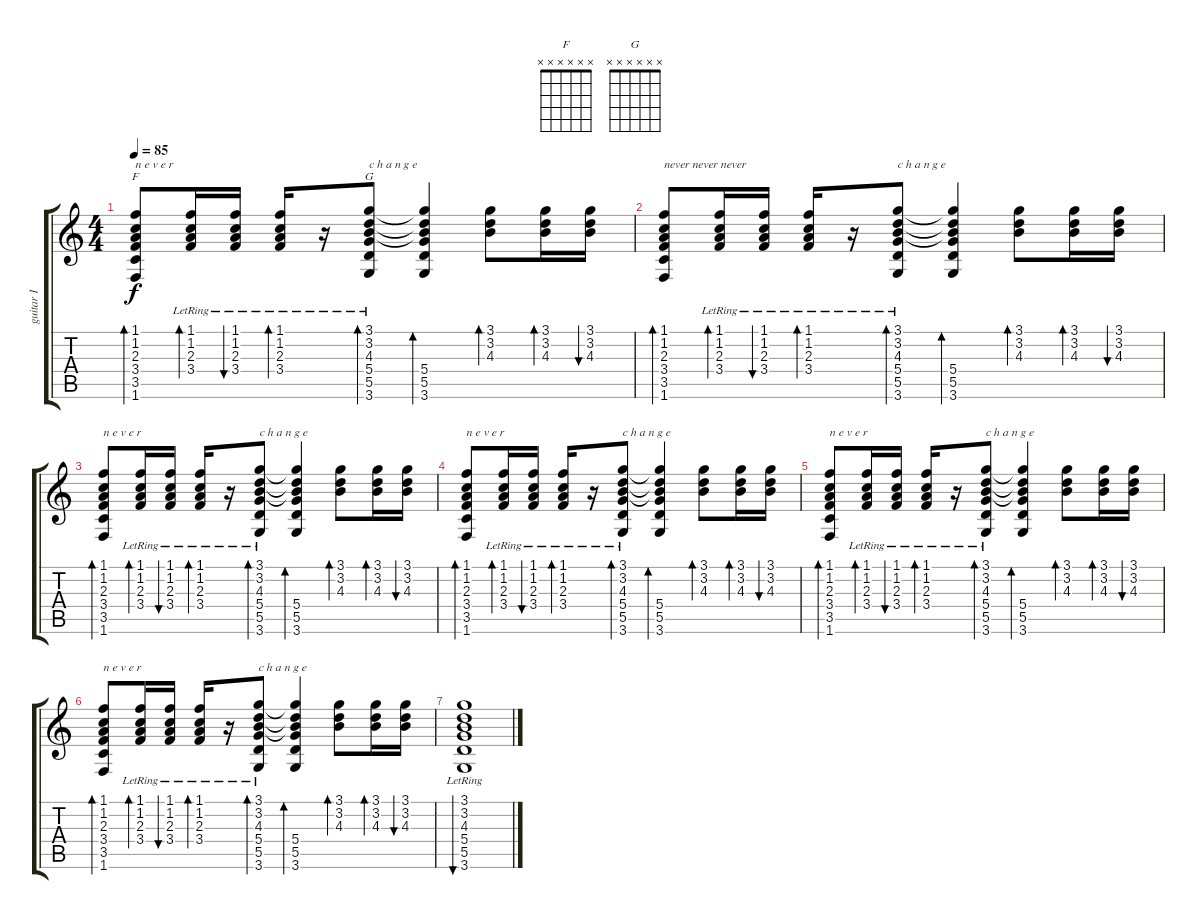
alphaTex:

\track ("guitar I" "guitar I") {instrument electricguitarclean}
\staff {score tabs}
\tuning (E4 B3 G3 D3 A2 E2) {hide}
\chord ("F" x x x x x x) {firstfret 0}
\chord ("G" x x x x x x) {firstfret 0}
\ts (4 4)
\tempo 85
\clef g2
\ks c
(1.1 1.2 2.3 3.4 3.5 1.6).8{bd 60 ch "F" txt "n e v e r" dy f} (1.1{lr} 1.2{lr} 2.3{lr} 3.4{lr}).16{bd 60} (1.1{lr} 1.2{lr} 2.3{lr} 3.4{lr}).16{bu 60} (1.1{lr} 1.2{lr} 2.3{lr} 3.4{lr}).16{bd 60} r.16 (3.1 3.2{lr} 4.3{lr} 5.4 5.5 3.6{lr}).8{bd 60 ch "G" txt "c h a n g e"} (3.1{t} 3.2{t} 4.3{t} 5.4 5.5 3.6).4{bd 60} (3.1 3.2 4.3).8{bd 60} (3.1 3.2 4.3).16{bd 60} (3.1 3.2 4.3).16{bu 60} |
(1.1 1.2 2.3 3.4 3.5 1.6).8{bd 60 txt "never never never"} (1.1{lr} 1.2{lr} 2.3{lr} 3.4{lr}).16{bd 60} (1.1{lr} 1.2{lr} 2.3{lr} 3.4{lr}).16{bu 60} (1.1{lr} 1.2{lr} 2.3{lr} 3.4{lr}).16{bd 60} r.16 (3.1 3.2{lr} 4.3{lr} 5.4 5.5 3.6{lr}).8{bd 60 txt "c h a n g e"} (3.1{t} 3.2{t} 4.3{t} 5.4 5.5 3.6).4{bd 60} (3.1 3.2 4.3).8{bd 60} (3.1 3.2 4.3).16{bd 60} (3.1 3.2 4.3).16{bu 60} |
(1.1 1.2 2.3 3.4 3.5 1.6).8{bd 60 txt "n e v e r"} (1.1{lr} 1.2{lr} 2.3{lr} 3.4{lr}).16{bd 60} (1.1{lr} 1.2{lr} 2.3{lr} 3.4{lr}).16{bu 60} (1.1{lr} 1.2{lr} 2.3{lr} 3.4{lr}).16{bd 60} r.16 (3.1 3.2{lr} 4.3{lr} 5.4 5.5 3.6{lr}).8{bd 60 txt "c h a n g e"} (3.1{t} 3.2{t} 4.3{t} 5.4 5.5 3.6).4{bd 60} (3.1 3.2 4.3).8{bd 60} (3.1 3.2 4.3).16{bd 60} (3.1 3.2 4.3).16{bu 60} |
(1.1 1.2 2.3 3.4 3.5 1.6).8{bd 60 txt "n e v e r"} (1.1{lr} 1.2{lr} 2.3{lr} 3.4{lr}).16{bd 60} (1.1{lr} 1.2{lr} 2.3{lr} 3.4{lr}).16{bu 60} (1.1{lr} 1.2{lr} 2.3{lr} 3.4{lr}).16{bd 60} r.16 (3.1 3.2{lr} 4.3{lr} 5.4 5.5 3.6{lr}).8{bd 60 txt "c h a n g e"} (3.1{t} 3.2{t} 4.3{t} 5.4 5.5 3.6).4{bd 60} (3.1 3.2 4.3).8{bd 60} (3.1 3.2 4.3).16{bd 60} (3.1 3.2 4.3).16{bu 60} |
(1.1 1.2 2.3 3.4 3.5 1.6).8{bd 60 txt "n e v e r"} (1.1{lr} 1.2{lr} 2.3{lr} 3.4{lr}).16{bd 60} (1.1{lr} 1.2{lr} 2.3{lr} 3.4{lr}).16{bu 60} (1.1{lr} 1.2{lr} 2.3{lr} 3.4{lr}).16{bd 60} r.16 (3.1 3.2{lr} 4.3{lr} 5.4 5.5 3.6{lr}).8{bd 60 txt "c h a n g e"} (3.1{t} 3.2{t} 4.3{t} 5.4 5.5 3.6).4{bd 60} (3.1 3.2 4.3).8{bd 60} (3.1 3.2 4.3).16{bd 60} (3.1 3.2 4.3).16{bu 60} |
(1.1 1.2 2.3 3.4 3.5 1.6).8{bd 60 txt "n e v e r"} (1.1{lr} 1.2{lr} 2.3{lr} 3.4{lr}).16{bd 60} (1.1{lr} 1.2{lr} 2.3{lr} 3.4{lr}).16{bu 60} (1.1{lr} 1.2{lr} 2.3{lr} 3.4{lr}).16{bd 60} r.16 (3.1 3.2{lr} 4.3{lr} 5.4 5.5 3.6{lr}).8{bd 60 txt "c h a n g e"} (3.1{t} 3.2{t} 4.3{t} 5.4 5.5 3.6).4{bd 60} (3.1 3.2 4.3).8{bd 60} (3.1 3.2 4.3).16{bd 60} (3.1 3.2 4.3).16{bu 60} |
(3.1{lr} 3.2{lr} 4.3{lr} 5.4{lr} 5.5{lr} 3.6{lr}).1{bu 480}
